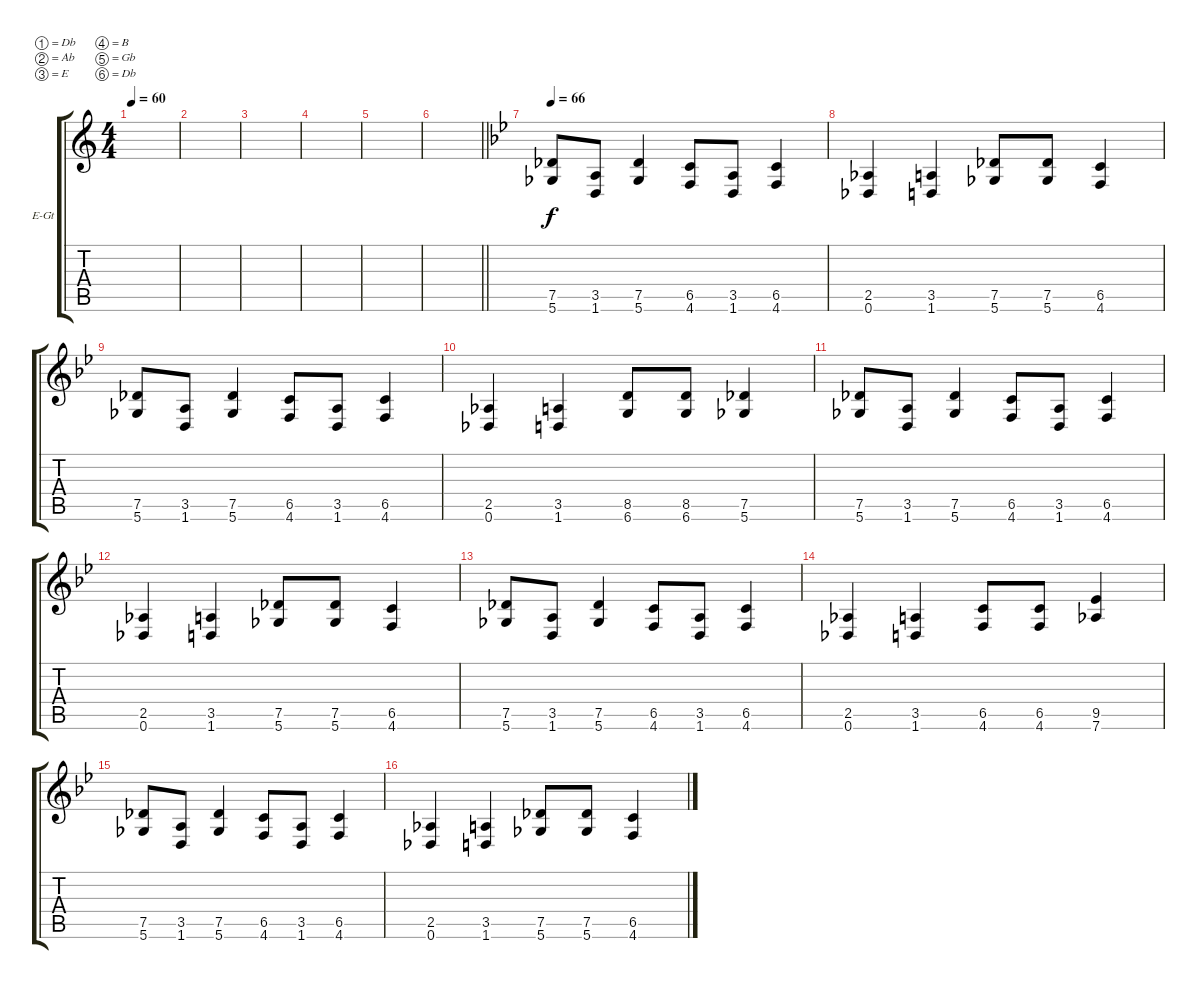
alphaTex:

\bracketExtendMode groupsimilarinstruments
\firstSystemTrackNameOrientation horizontal
\otherSystemsTrackNameOrientation horizontal
\track ("Guitar 2 " "E-Gt") {instrument distortionguitar}
\staff {score tabs}
\tuning (Db4 Ab3 E3 B2 Gb2 Db2)
\ts (4 4)
\tempo 60
\clef g2
\ks c
|
|
|
|
|
\barLineRight lightlight
|
\tempo 66
\ks gminor
(5.6 7.5).8{dy f} (3.5 1.6).8 (7.5 5.6).4 (4.6 6.5).8 (3.5 1.6).8 (6.5 4.6).4 |
(0.6 2.5).4 (1.6 3.5).4 (7.5 5.6).8 (7.5 5.6).8 (4.6 6.5).4 |
(5.6 7.5).8 (3.5 1.6).8 (7.5 5.6).4 (4.6 6.5).8 (3.5 1.6).8 (6.5 4.6).4 |
(0.6 2.5).4 (1.6 3.5).4 (8.5 6.6).8 (8.5 6.6).8 (5.6 7.5).4 |
(5.6 7.5).8 (3.5 1.6).8 (7.5 5.6).4 (4.6 6.5).8 (3.5 1.6).8 (6.5 4.6).4 |
(0.6 2.5).4 (1.6 3.5).4 (7.5 5.6).8 (7.5 5.6).8 (4.6 6.5).4 |
(5.6 7.5).8 (3.5 1.6).8 (7.5 5.6).4 (4.6 6.5).8 (3.5 1.6).8 (6.5 4.6).4 |
(0.6 2.5).4 (1.6 3.5).4 (6.5 4.6).8 (6.5 4.6).8 (7.6 9.5).4 |
(5.6 7.5).8 (3.5 1.6).8 (7.5 5.6).4 (4.6 6.5).8 (3.5 1.6).8 (6.5 4.6).4 |
(0.6 2.5).4 (1.6 3.5).4 (7.5 5.6).8 (7.5 5.6).8 (4.6 6.5).4
